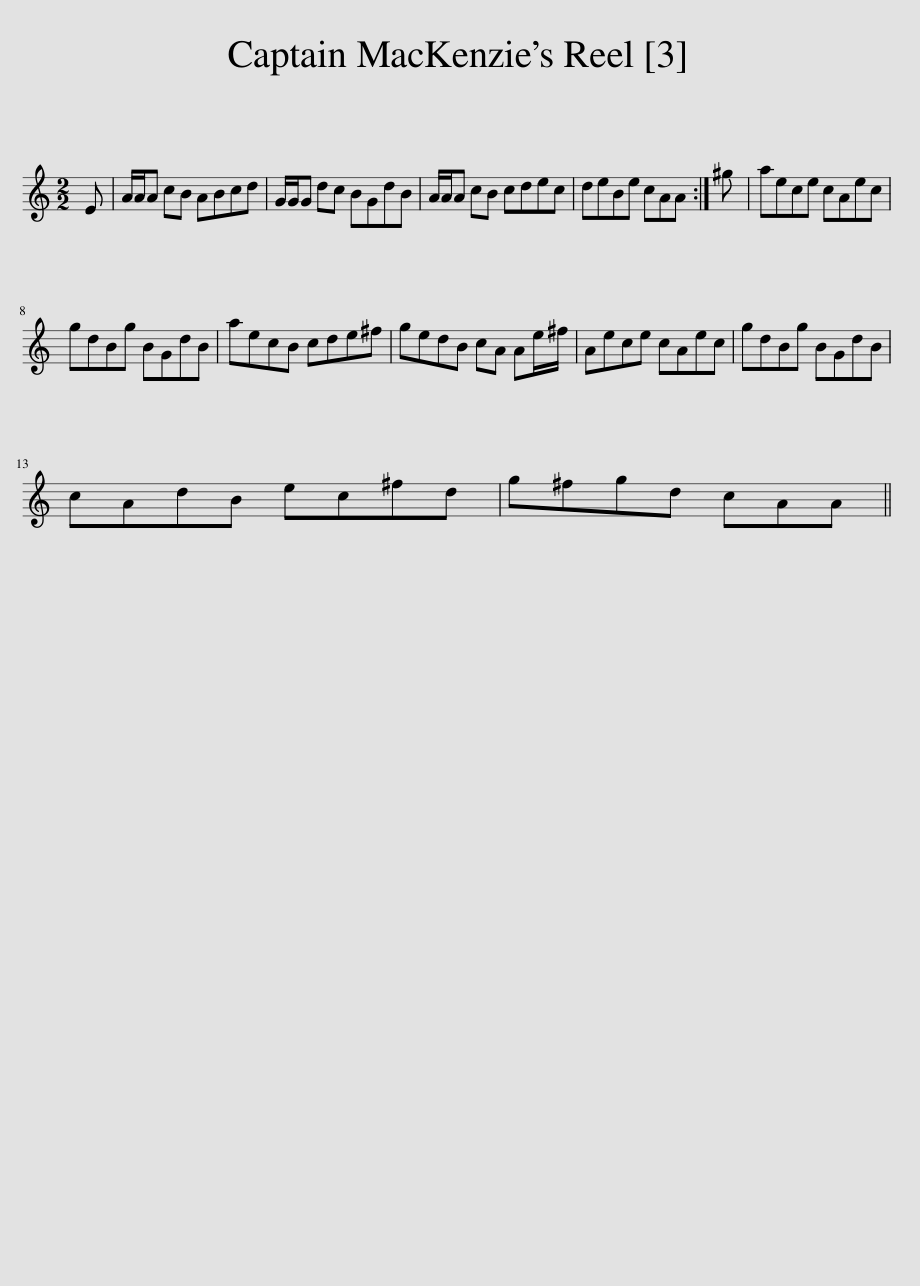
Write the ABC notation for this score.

X:1
L:1/8
M:2/2
I:linebreak $
K:C
V:1 treble
V:1
 E | A/A/A cB ABcd | G/G/G dc BGdB | A/A/A cB cdec | deBe cAA :| %5
 ^g | aece cAec |$ gdBg BGdB | aecB cde^f | gedB cA Ae/^f/ | %10
 Aece cAec | gdBg BGdB |$ cAdB ec^fd | g^fgd cAA || %14
